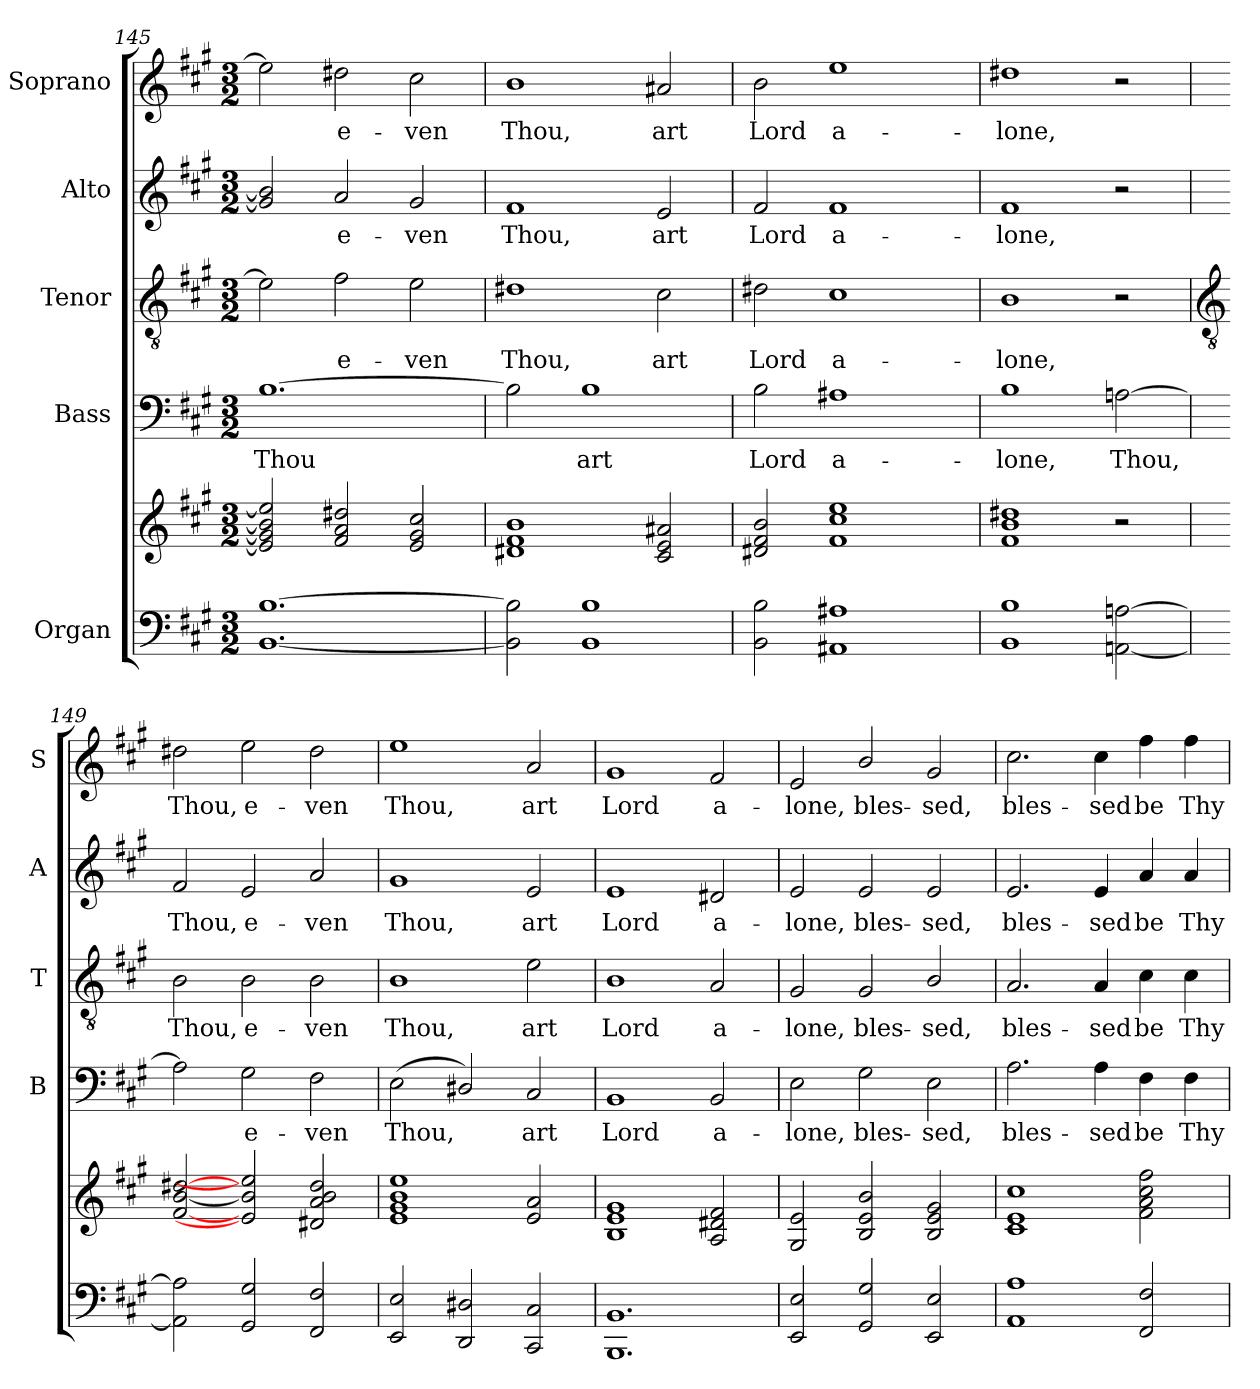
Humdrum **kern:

**kern	**kern	**kern	**text	**kern	**text	**kern	**text	**kern	**text
*part5	*part5	*part4	*part4	*part3	*part3	*part2	*part2	*part1	*part1
*staff6	*staff5	*staff4	*staff4	*staff3	*staff3	*staff2	*staff2	*staff1	*staff1
*I"Organ	*	*I"Bass	*	*I"Tenor	*	*I"Alto	*	*I"Soprano	*
*	*	*I'B	*	*I'T	*	*I'A	*	*I'S	*
*clefF4	*clefG2	*clefF4	*	*clefGv2	*	*clefG2	*	*clefG2	*
*k[f#c#g#]	*k[f#c#g#]	*k[f#c#g#]	*	*k[f#c#g#]	*	*k[f#c#g#]	*	*k[f#c#g#]	*
*A:	*A:	*A:	*	*A:	*	*A:	*	*A:	*
*M3/2	*M3/2	*M3/2	*	*M3/2	*	*M3/2	*	*M3/2	*
=145	=145	=145	=145	=145	=145	=145	=145	=145	=145
!	!	!	!LO:LY:b	!	!	!	!	!	!
*	*	*	*	*	*	*^	*	*	*
[1.BB [1.B	2e] 2g#] 2b] 2ee]	[1.B	Thou	2e]	.	2g#] 2b]	1ryy	.	2ee]	.
!	!	!	!	!	!LO:LY:b	!	!	!LO:LY:b	!	!LO:LY:b
.	2f# 2a 2dd#X	.	.	2f#	e-	2a	.	e-	2dd#X	e-
!	!	!	!	!	!LO:LY:b	!	!	!LO:LY:b	!	!LO:LY:b
.	2e 2g# 2cc#	.	.	2e	-ven	2g#	2ryy	-ven	2cc#	-ven
=146	=146	=146	=146	=146	=146	=146	=146	=146	=146	=146
!	!	!	!	!	!LO:LY:b	!	!	!LO:LY:b	!	!LO:LY:b
2BB] 2B]	1d#X 1f# 1b	2B]	.	1d#X	Thou,	1f#	1ryy	Thou,	1b	Thou,
!	!	!	!LO:LY:b	!	!	!	!	!	!	!
1BB 1B	.	1B	art	.	.	.	.	.	.	.
!	!	!	!	!	!LO:LY:b	!	!	!LO:LY:b	!	!LO:LY:b
.	2c# 2e 2a#X	.	.	2c#	art	2e	2ryy	art	2a#X	art
=147	=147	=147	=147	=147	=147	=147	=147	=147	=147	=147
!	!	!	!LO:LY:b	!	!LO:LY:b	!	!	!LO:LY:b	!	!LO:LY:b
2BB 2B	2d#X 2f# 2b	2B	Lord	2d#X	Lord	2f#	1ryy	Lord	2b	Lord
!	!	!	!LO:LY:b	!	!LO:LY:b	!	!	!LO:LY:b	!	!LO:LY:b
1AA#X 1A#X	1f# 1cc# 1ee	1A#X	a-	1c#	a-	1f#	.	a-	1ee	a-
.	.	.	.	.	.	.	2ryy	.	.	.
=148	=148	=148	=148	=148	=148	=148	=148	=148	=148	=148
!	!	!	!LO:LY:b	!	!LO:LY:b	!	!	!LO:LY:b	!	!LO:LY:b
1BB 1B	1f# 1b 1dd#X	1B	-lone,	1B	-lone,	1f#	1ryy	-lone,	1dd#X	-lone,
!	!	!	!LO:LY:b	!	!	!	!	!	!	!
[2AAn [2An	2r	[2An	Thou,	2r	.	2r	2ryy	.	2r	.
!!LO:LB:g=z
=149	=149	=149	=149	=149	=149	=149	=149	=149	=149	=149
*	*	*	*	*clefGv2	*	*	*	*	*	*
!	!	!	!	!	!LO:LY:b	!	!	!LO:LY:b	!	!LO:LY:b
2AA] 2A]	[2f# [2b [2dd#X	2A]	.	2B	Thou,	2f#	1ryy	Thou,	2dd#X	Thou,
!	!	!	!LO:LY:b	!	!LO:LY:b	!	!	!LO:LY:b	!	!LO:LY:b
2GG# 2G#	2e] 2b] 2ee]	2G#	e-	2B	e-	2e	.	e-	2ee	e-
!	!	!	!LO:LY:b	!	!LO:LY:b	!	!	!LO:LY:b	!	!LO:LY:b
2FF# 2F#	2d#X 2a 2b 2dd#	2F#	-ven	2B	-ven	2a	2ryy	-ven	2dd#	-ven
=150	=150	=150	=150	=150	=150	=150	=150	=150	=150	=150
!	!	!	!LO:LY:b	!	!LO:LY:b	!	!	!LO:LY:b	!	!LO:LY:b
2EE 2E	1e 1g# 1b 1ee	(<2E	Thou,	1B	Thou,	1g#	1ryy	Thou,	1ee	Thou,
2DD/ 2D#X/	.	2D#X/)	.	.	.	.	.	.	.	.
!	!	!	!LO:LY:b	!	!LO:LY:b	!	!	!LO:LY:b	!	!LO:LY:b
2CC# 2C#	2e 2a	2C#	art	2e	art	2e	2ryy	art	2a	art
=151	=151	=151	=151	=151	=151	=151	=151	=151	=151	=151
!	!	!	!LO:LY:b	!	!LO:LY:b	!	!	!LO:LY:b	!	!LO:LY:b
1.BBB 1.BB	1B 1e 1g#	1BB	Lord	1B	Lord	1e	1ryy	Lord	1g#	Lord
!	!	!	!LO:LY:b	!	!LO:LY:b	!	!	!LO:LY:b	!	!LO:LY:b
.	2A 2d#X 2f#	2BB	a-	2A	a-	2d#X	2ryy	a-	2f#	a-
=152	=152	=152	=152	=152	=152	=152	=152	=152	=152	=152
!	!	!	!LO:LY:b	!	!LO:LY:b	!	!	!LO:LY:b	!	!LO:LY:b
2EE 2E	2G# 2e	2E	-lone,	2G#	-lone,	2e	1ryy	-lone,	2e	-lone,
!	!	!	!LO:LY:b	!	!LO:LY:b	!	!	!LO:LY:b	!	!LO:LY:b
2GG# 2G#	2B 2e 2b	2G#	bles-	2G#	bles-	2e	.	bles-	2b/	bles-
!	!	!	!LO:LY:b	!	!LO:LY:b	!	!	!LO:LY:b	!	!LO:LY:b
2EE 2E	2B 2e 2g#	2E	-sed,	2B/	-sed,	2e	2ryy	-sed,	2g#	-sed,
=153	=153	=153	=153	=153	=153	=153	=153	=153	=153	=153
!	!	!	!LO:LY:b	!	!LO:LY:b	!	!	!LO:LY:b	!	!LO:LY:b
1AA 1A	1c# 1e 1cc#	2.A	bles-	2.A	bles-	2.e	1ryy	bles-	2.cc#	bles-
!	!	!	!LO:LY:b	!	!LO:LY:b	!	!	!LO:LY:b	!	!LO:LY:b
.	.	4A	-sed	4A	-sed	4e	.	-sed	4cc#	-sed
!	!	!	!LO:LY:b	!	!LO:LY:b	!	!	!LO:LY:b	!	!LO:LY:b
2FF# 2F#	2f# 2a 2cc# 2ff#	4F#	be	4c#	be	4a	2ryy	be	4ff#	be
!	!	!	!LO:LY:b	!	!LO:LY:b	!	!	!LO:LY:b	!	!LO:LY:b
.	.	4F#	Thy	4c#	Thy	4a	.	Thy	4ff#	Thy
*	*	*	*	*	*	*v	*v	*	*	*
=	=	=	=	=	=	=	=	=	=
*-	*-	*-	*-	*-	*-	*-	*-	*-	*-
